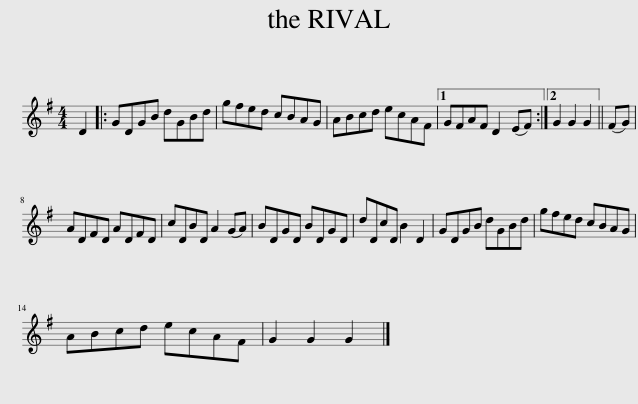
X:1
L:1/8
M:4/4
I:linebreak $
K:G
V:1 treble
V:1
 D2 |: GDGB dGBd | gfed cBAG | ABcd ecAF |1 GFAF D2 (EF) :|2 %5
 G2 G2 G2 || (FG) |$ ADFD ADFD | cDBD A2 (GA) | BDGD BDGD | %10
 dDcD B2 D2 | GDGB dGBd | gfed cBAG |$ ABcd ecAF | G2 G2 G2 |] %15
